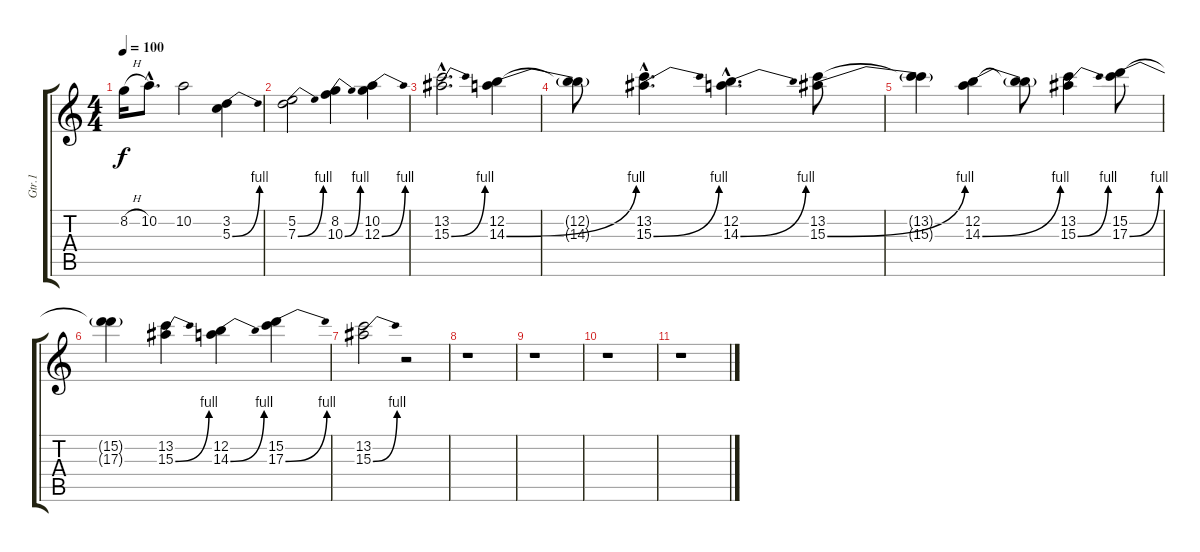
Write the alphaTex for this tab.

\track ("Gtr.1" "Gtr.1") {instrument electricguitarclean}
\staff {score tabs}
\tuning (E4 B3 G3 D3 A2 E2) {hide}
\ts (4 4)
\tempo 100
\clef g2
\ks c
8.2{h}.16{dy f} 10.2{hac}.8{d} 10.2.2 (3.2 5.3{be (bend 0 0 60 4)}).4 |
(5.2 7.3{be (bend 0 0 60 4)}).2 (8.2 10.3{be (bend 0 0 60 4)}).4 (10.2 12.3{be (bend 0 0 60 4)}).4 |
(13.2{hac} 15.3{be (bend 0 0 60 4) hac}).2{d} (12.2 14.3{be (bend 0 0 60 4)}).4 |
(12.2{t} 14.3{t}).8 (13.2{hac} 15.3{be (bend 0 0 60 4) hac}).4{d} (12.2{hac} 14.3{be (bend 0 0 60 4) hac}).4{d} (13.2 15.3{be (bend 0 0 60 4)}).8 |
(13.2{t} 15.3{t}).4 (12.2 14.3{be (bend 0 0 60 4)}).4 (12.2{t} 14.3{t}).8 (13.2 15.3{be (bend 0 0 60 4)}).4 (15.2 17.3{be (bend 0 0 60 4)}).8 |
(15.2{t} 17.3{t}).4 (13.2 15.3{be (bend 0 0 60 4)}).4 (12.2 14.3{be (bend 0 0 60 4)}).4 (15.2 17.3{be (bend 0 0 60 4)}).4 |
(13.2 15.3{be (bend 0 0 60 4)}).2 r.2 |
r.1 |
r.1 |
r.1 |
r.1
